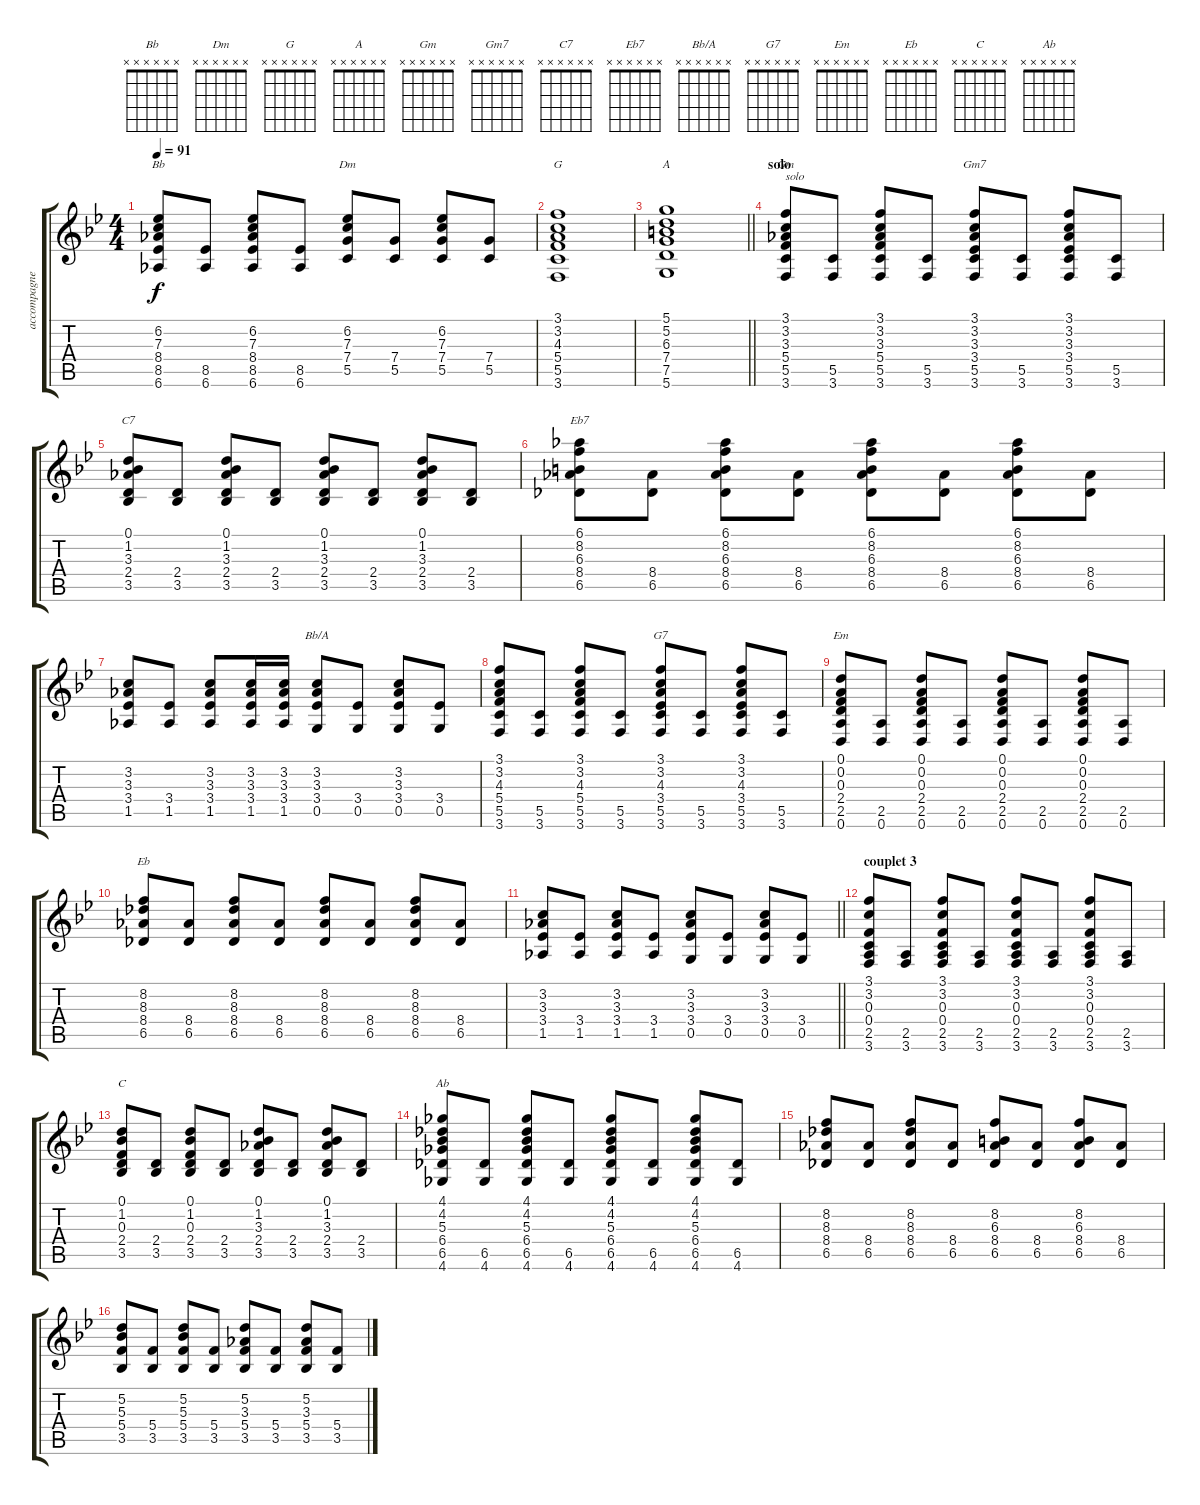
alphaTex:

\track ("accompagnement" "accompagne") {instrument acousticguitarsteel}
\staff {score tabs}
\tuning (D4 A3 F3 C3 G2 D2) {hide}
\chord ("Bb" x x x x x x)
\chord ("Dm" x x x x x x)
\chord ("G" x x x x x x)
\chord ("A" x x x x x x)
\chord ("Gm" x x x x x x)
\chord ("Gm7" x x x x x x)
\chord ("C7" x x x x x x)
\chord ("Eb7" x x x x x x)
\chord ("Bb/A" x x x x x x)
\chord ("G7" x x x x x x)
\chord ("Em" x x x x x x)
\chord ("Eb" x x x x x x)
\chord ("C" x x x x x x)
\chord ("Ab" x x x x x x)
\ts (4 4)
\tempo 91
\clef g2
\ks bb
(6.2 7.3 8.4 8.5 6.6).8{ch "Bb" dy f} (8.5 6.6).8 (6.2 7.3 8.4 8.5 6.6).8 (8.5 6.6).8 (6.2 7.3 7.4 5.5).8{ch "Dm"} (7.4 5.5).8 (6.2 7.3 7.4 5.5).8 (7.4 5.5).8 |
(3.1 3.2 4.3 5.4 5.5 3.6).1{ch "G"} |
\barLineRight lightlight
(5.1 5.2 6.3 7.4 7.5 5.6).1{ch "A"} |
\section ("" "solo")
(3.1 3.2 3.3 5.4 5.5 3.6).8{ch "Gm" txt "solo"} (5.5 3.6).8 (3.1 3.2 3.3 5.4 5.5 3.6).8 (5.5 3.6).8 (3.1 3.2 3.3 3.4 5.5 3.6).8{ch "Gm7"} (5.5 3.6).8 (3.1 3.2 3.3 3.4 5.5 3.6).8 (5.5 3.6).8 |
(0.1 1.2 3.3 2.4 3.5).8{ch "C7"} (2.4 3.5).8 (0.1 1.2 3.3 2.4 3.5).8 (2.4 3.5).8 (0.1 1.2 3.3 2.4 3.5).8 (2.4 3.5).8 (0.1 1.2 3.3 2.4 3.5).8 (2.4 3.5).8 |
(6.1 8.2 6.3 8.4 6.5).8{ch "Eb7"} (8.4 6.5).8 (6.1 8.2 6.3 8.4 6.5).8 (8.4 6.5).8 (6.1 8.2 6.3 8.4 6.5).8 (8.4 6.5).8 (6.1 8.2 6.3 8.4 6.5).8 (8.4 6.5).8 |
(3.2 3.3 3.4 1.5).8 (3.4 1.5).8 (3.2 3.3 3.4 1.5).8 (3.2 3.3 3.4 1.5).16 (3.2 3.3 3.4 1.5).16 (3.2 3.3 3.4 0.5).8{ch "Bb/A"} (3.4 0.5).8 (3.2 3.3 3.4 0.5).8 (3.4 0.5).8 |
(3.1 3.2 4.3 5.4 5.5 3.6).8 (5.5 3.6).8 (3.1 3.2 4.3 5.4 5.5 3.6).8 (5.5 3.6).8 (3.1 3.2 4.3 3.4 5.5 3.6).8{ch "G7"} (5.5 3.6).8 (3.1 3.2 4.3 3.4 5.5 3.6).8 (5.5 3.6).8 |
(0.1 0.2 0.3 2.4 2.5 0.6).8{ch "Em"} (2.5 0.6).8 (0.1 0.2 0.3 2.4 2.5 0.6).8 (2.5 0.6).8 (0.1 0.2 0.3 2.4 2.5 0.6).8 (2.5 0.6).8 (0.1 0.2 0.3 2.4 2.5 0.6).8 (2.5 0.6).8 |
(8.2 8.3 8.4 6.5).8{ch "Eb"} (8.4 6.5).8 (8.2 8.3 8.4 6.5).8 (8.4 6.5).8 (8.2 8.3 8.4 6.5).8 (8.4 6.5).8 (8.2 8.3 8.4 6.5).8 (8.4 6.5).8 |
\barLineRight lightlight
(3.2 3.3 3.4 1.5).8 (3.4 1.5).8 (3.2 3.3 3.4 1.5).8 (3.4 1.5).8 (3.2 3.3 3.4 0.5).8 (3.4 0.5).8 (3.2 3.3 3.4 0.5).8 (3.4 0.5).8 |
\section ("" "couplet 3")
(3.1 3.2 0.3 0.4 2.5 3.6).8 (2.5 3.6).8 (3.1 3.2 0.3 0.4 2.5 3.6).8 (2.5 3.6).8 (3.1 3.2 0.3 0.4 2.5 3.6).8 (2.5 3.6).8 (3.1 3.2 0.3 0.4 2.5 3.6).8 (2.5 3.6).8 |
(0.1 1.2 0.3 2.4 3.5).8{ch "C"} (2.4 3.5).8 (0.1 1.2 0.3 2.4 3.5).8 (2.4 3.5).8 (0.1 1.2 3.3 2.4 3.5).8 (2.4 3.5).8 (0.1 1.2 3.3 2.4 3.5).8 (2.4 3.5).8 |
(4.1 4.2 5.3 6.4 6.5 4.6).8{ch "Ab"} (6.5 4.6).8 (4.1 4.2 5.3 6.4 6.5 4.6).8 (6.5 4.6).8 (4.1 4.2 5.3 6.4 6.5 4.6).8 (6.5 4.6).8 (4.1 4.2 5.3 6.4 6.5 4.6).8 (6.5 4.6).8 |
(8.2 8.3 8.4 6.5).8 (8.4 6.5).8 (8.2 8.3 8.4 6.5).8 (8.4 6.5).8 (8.2 6.3 8.4 6.5).8 (8.4 6.5).8 (8.2 6.3 8.4 6.5).8 (8.4 6.5).8 |
(5.2 5.3 5.4 3.5).8 (5.4 3.5).8 (5.2 5.3 5.4 3.5).8 (5.4 3.5).8 (5.2 3.3 5.4 3.5).8 (5.4 3.5).8 (5.2 3.3 5.4 3.5).8 (5.4 3.5).8
